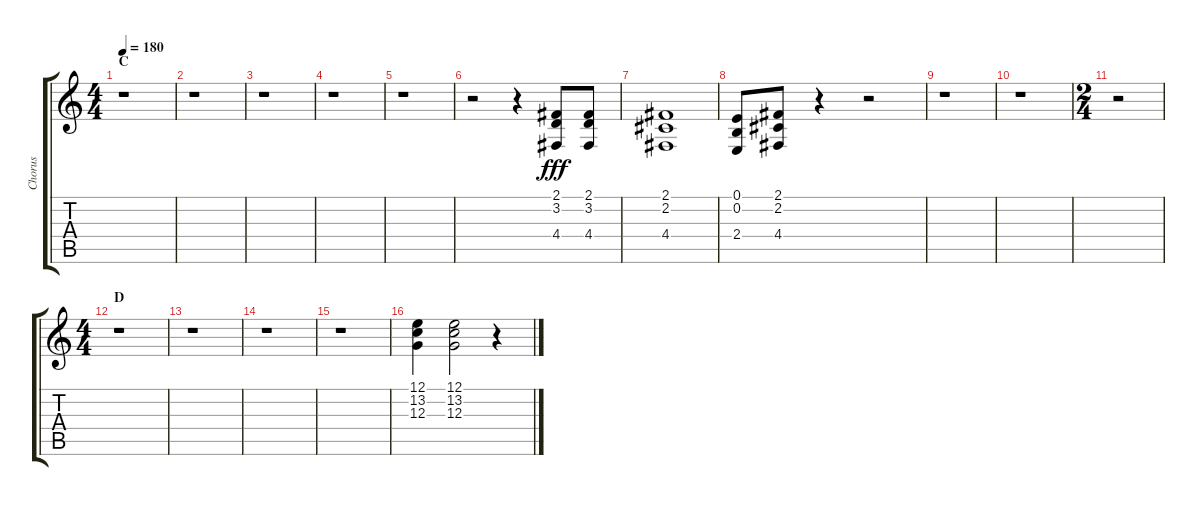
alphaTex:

\track ("Chorus" "Chorus") {instrument synthvoice}
\staff {score tabs}
\tuning (E4 B3 G3 D3 A2 E2) {hide}
\ts (4 4)
\section ("" "C")
\tempo 180
\clef g2
\ks c
r.1{dy fff} |
r.1 |
r.1 |
r.1 |
r.1 |
r.2 r.4 (2.1 3.2 4.4).8 (2.1 3.2 4.4).8 |
(2.1 2.2 4.4).1 |
(0.1 0.2 2.4).8 (2.1 2.2 4.4).8 r.4 r.2 |
r.1 |
r.1 |
\ts (2 4)
r.2 |
\ts (4 4)
\section ("" "D")
r.1 |
r.1 |
r.1 |
r.1 |
(12.1 13.2 12.3).4 (12.1 13.2 12.3).2 r.4
